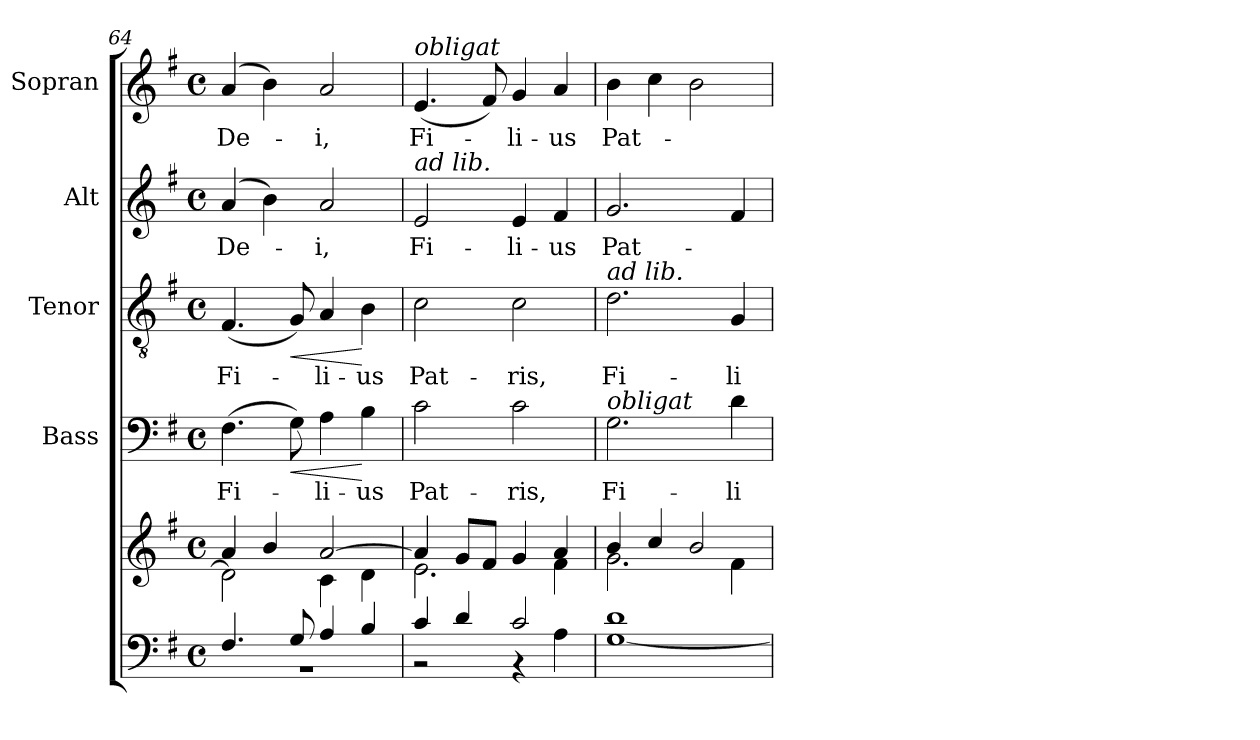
**kern	**kern	**kern	**text	**dynam	**kern	**text	**dynam	**kern	**text	**kern	**text
*part5	*part5	*part4	*part4	*part4	*part3	*part3	*part3	*part2	*part2	*part1	*part1
*staff6	*staff5	*staff4	*staff4	*staff4	*staff3	*staff3	*staff3	*staff2	*staff2	*staff1	*staff1
*	*	*I"Bass	*	*	*I"Tenor	*	*	*I"Alt	*	*I"Sopran	*
*	*	*I'B.	*	*	*I'T.	*	*	*I'A.	*	*I'S.	*
*clefF4	*clefG2	*clefF4	*	*	*clefGv2	*	*	*clefG2	*	*clefG2	*
*k[f#]	*k[f#]	*k[f#]	*	*	*k[f#]	*	*	*k[f#]	*	*k[f#]	*
*G:	*G:	*G:	*	*	*G:	*	*	*G:	*	*G:	*
*M4/4	*M4/4	*M4/4	*	*	*M4/4	*	*	*M4/4	*	*M4/4	*
*met(c)	*met(c)	*met(c)	*	*	*met(c)	*	*	*met(c)	*	*met(c)	*
=64	=64	=64	=64	=64	=64	=64	=64	=64	=64	=64	=64
*^	*^	*	*	*	*	*	*	*	*	*	*
!	!	!	!	!	!LO:LY:b	!	!	!LO:LY:b	!	!	!LO:LY:b	!	!LO:LY:b
4.F#/	1rBB	4a/	2d\]	(>4.F#\	Fi-	.	(<4.F#/	Fi-	.	(4a/	De-	(4a/	De-
.	.	4b/	.	.	.	.	.	.	.	4b\)	.	4b\)	.
!	!	!	!	!	!	!LO:HP:b	!	!	!LO:HP:b	!	!	!	!
8G/	.	.	.	8G\)	.	<	8G/)	.	<	.	.	.	.
!	!	!	!	!	!LO:LY:b	!	!	!LO:LY:b	!	!	!LO:LY:b	!	!LO:LY:b
4A/	.	[>2a/	4c\	4A\	-li-	.	4A/	-li-	.	2a/	-i,	2a/	-i,
!	!	!	!	!	!LO:LY:b	!	!	!LO:LY:b	!	!	!	!	!
4B/	.	.	4d\	4B\	-us	[	4B\	-us	[	.	.	.	.
=65	=65	=65	=65	=65	=65	=65	=65	=65	=65	=65	=65	=65	=65
!	!	!	!	!	!	!	!	!	!	!	!	!LO:TX:a:i:t=obligat	!
!	!	!	!	!	!	!	!	!	!	!LO:TX:a:i:t=ad lib.	!	!	!
!	!	!	!	!	!LO:LY:b	!	!	!LO:LY:b	!	!	!LO:LY:b	!	!LO:LY:b
4c/	2r	4a/]	2.e\	2c\	Pat-	.	2c\	Pat-	.	2e/	Fi-	(<4.e/	Fi-
4d/	.	8g/L	.	.	.	.	.	.	.	.	.	.	.
.	.	8f#/J	.	.	.	.	.	.	.	.	.	8f#/)	.
!	!	!	!	!	!LO:LY:b	!	!	!LO:LY:b	!	!	!LO:LY:b	!	!LO:LY:b
2c/	4r	4g/	.	2c\	-ris,	.	2c\	-ris,	.	4e/	-li-	4g/	-li-
!	!	!	!	!	!	!	!	!	!	!	!LO:LY:b	!	!LO:LY:b
.	4A\	4a/	4f#\	.	.	.	.	.	.	4f#/	-us	4a/	-us
!!LO:PB:g=z
=66	=66	=66	=66	=66	=66	=66	=66	=66	=66	=66	=66	=66	=66
!	!	!	!	!	!	!	!LO:TX:a:i:t=ad lib.	!	!	!	!	!	!
!	!	!	!	!LO:TX:a:i:t=obligat	!	!	!	!	!	!	!	!	!
!	!	!	!	!	!LO:LY:b	!	!	!LO:LY:b	!	!	!LO:LY:b	!	!LO:LY:b
1d	[<1G	4b/	2.g\	2.G\	Fi-	.	2.d\	Fi-	.	2.g/	Pat-	4b\	Pat-
.	.	4cc/	.	.	.	.	.	.	.	.	.	4cc\	.
.	.	2b/	.	.	.	.	.	.	.	.	.	2b\	.
!	!	!	!	!	!LO:LY:b	!	!	!LO:LY:b	!	!	!	!	!
.	.	.	4f#\	4d\	-li-	.	4G/	-li-	.	4f#/	.	.	.
*v	*v	*	*	*	*	*	*	*	*	*	*	*	*
*	*v	*v	*	*	*	*	*	*	*	*	*	*
=	=	=	=	=	=	=	=	=	=	=	=
*-	*-	*-	*-	*-	*-	*-	*-	*-	*-	*-	*-
